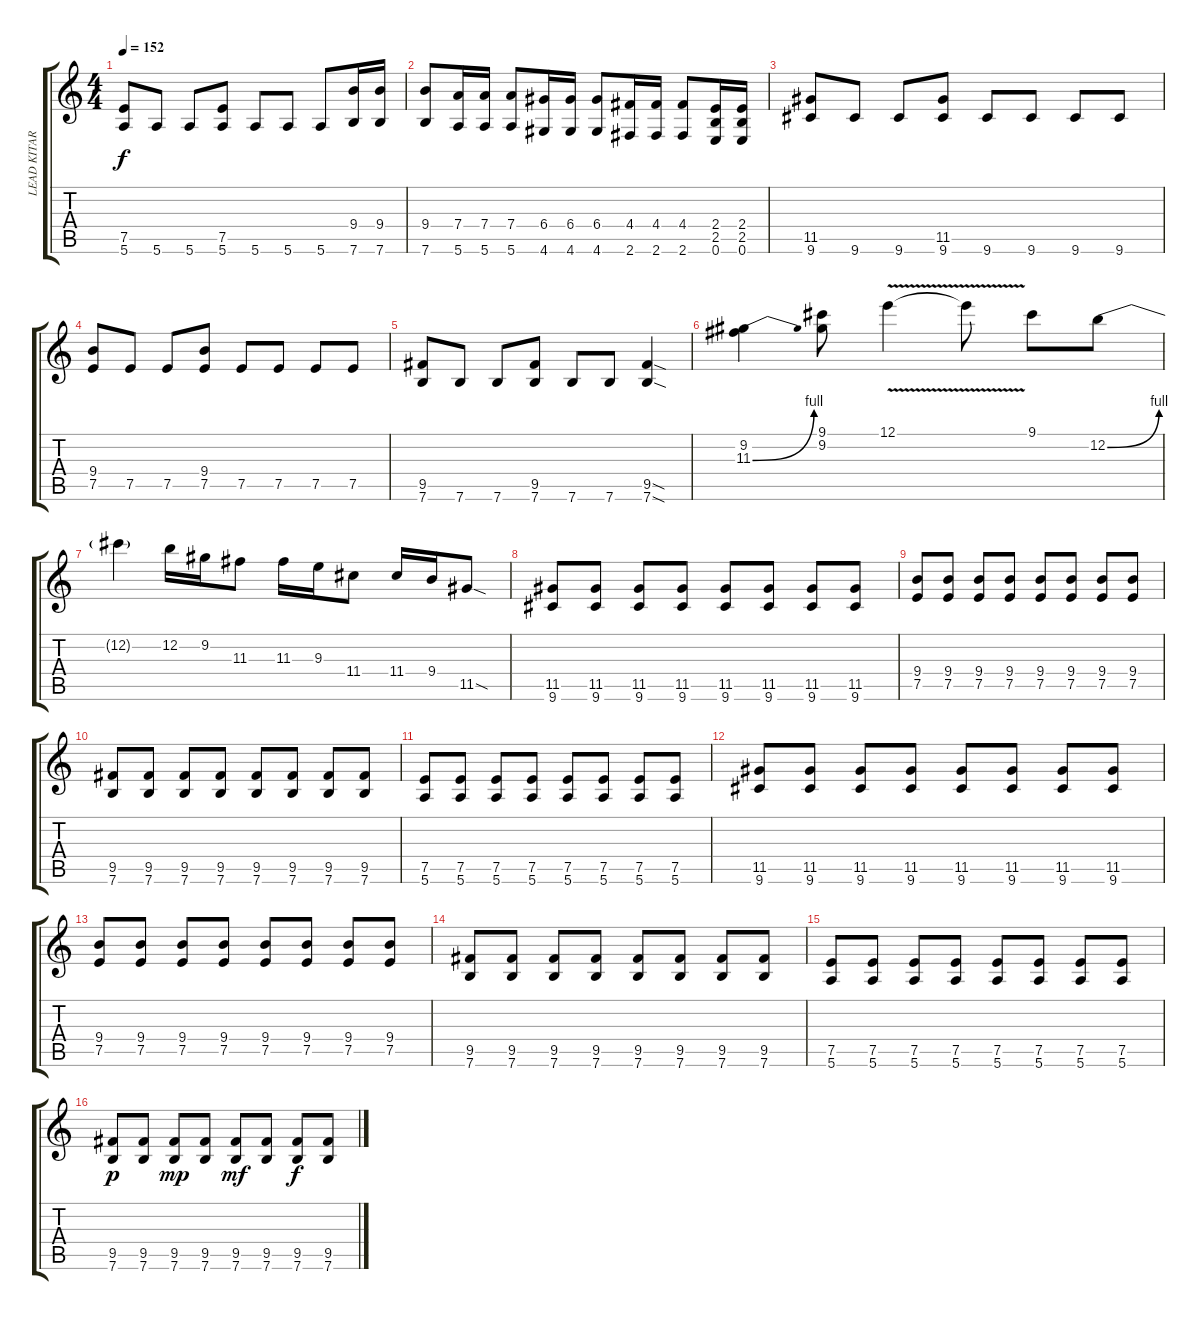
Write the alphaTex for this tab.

\track ("LEAD KITARA " "LEAD KITAR") {instrument distortionguitar}
\staff {score tabs}
\tuning (E4 B3 G3 D3 A2 E2) {hide}
\ts (4 4)
\tempo 152
\clef g2
\ks c
(7.5 5.6).8{dy f} 5.6.8 5.6.8 (7.5 5.6).8 5.6.8 5.6.8 5.6.8 (9.4 7.6).16 (9.4 7.6).16 |
(9.4 7.6).8 (7.4 5.6).16 (7.4 5.6).16 (7.4 5.6).8 (6.4 4.6).16 (6.4 4.6).16 (6.4 4.6).8 (4.4 2.6).16 (4.4 2.6).16 (4.4 2.6).8 (2.4 2.5 0.6).16 (2.4 2.5 0.6).16 |
(11.5 9.6).8 9.6.8 9.6.8 (11.5 9.6).8 9.6.8 9.6.8 9.6.8 9.6.8 |
(9.4 7.5).8 7.5.8 7.5.8 (9.4 7.5).8 7.5.8 7.5.8 7.5.8 7.5.8 |
(9.5 7.6).8 7.6.8 7.6.8 (9.5 7.6).8 7.6.8 7.6.8 (9.5{sod} 7.6{sod}).4 |
(9.2 11.3{be (bend 0 0 60 4)}).4 (9.1 9.2).8 12.1{v}.4 12.1{t}.8 9.1.8 12.2{be (bend 0 0 60 4)}.8 |
12.2{t}.4 12.2.16 9.2.16 11.3.8 11.3.16 9.3.16 11.4.8 11.4.16 9.4.16 11.5{sod}.8 |
(11.5 9.6).8 (11.5 9.6).8 (11.5 9.6).8 (11.5 9.6).8 (11.5 9.6).8 (11.5 9.6).8 (11.5 9.6).8 (11.5 9.6).8 |
(9.4 7.5).8 (9.4 7.5).8 (9.4 7.5).8 (9.4 7.5).8 (9.4 7.5).8 (9.4 7.5).8 (9.4 7.5).8 (9.4 7.5).8 |
(9.5 7.6).8 (9.5 7.6).8 (9.5 7.6).8 (9.5 7.6).8 (9.5 7.6).8 (9.5 7.6).8 (9.5 7.6).8 (9.5 7.6).8 |
(7.5 5.6).8 (7.5 5.6).8 (7.5 5.6).8 (7.5 5.6).8 (7.5 5.6).8 (7.5 5.6).8 (7.5 5.6).8 (7.5 5.6).8 |
(11.5 9.6).8 (11.5 9.6).8 (11.5 9.6).8 (11.5 9.6).8 (11.5 9.6).8 (11.5 9.6).8 (11.5 9.6).8 (11.5 9.6).8 |
(9.4 7.5).8 (9.4 7.5).8 (9.4 7.5).8 (9.4 7.5).8 (9.4 7.5).8 (9.4 7.5).8 (9.4 7.5).8 (9.4 7.5).8 |
(9.5 7.6).8 (9.5 7.6).8 (9.5 7.6).8 (9.5 7.6).8 (9.5 7.6).8 (9.5 7.6).8 (9.5 7.6).8 (9.5 7.6).8 |
(7.5 5.6).8 (7.5 5.6).8 (7.5 5.6).8 (7.5 5.6).8 (7.5 5.6).8 (7.5 5.6).8 (7.5 5.6).8 (7.5 5.6).8 |
(9.5 7.6).8{dy p} (9.5 7.6).8 (9.5 7.6).8{dy mp} (9.5 7.6).8 (9.5 7.6).8{dy mf} (9.5 7.6).8 (9.5 7.6).8{dy f} (9.5 7.6).8
